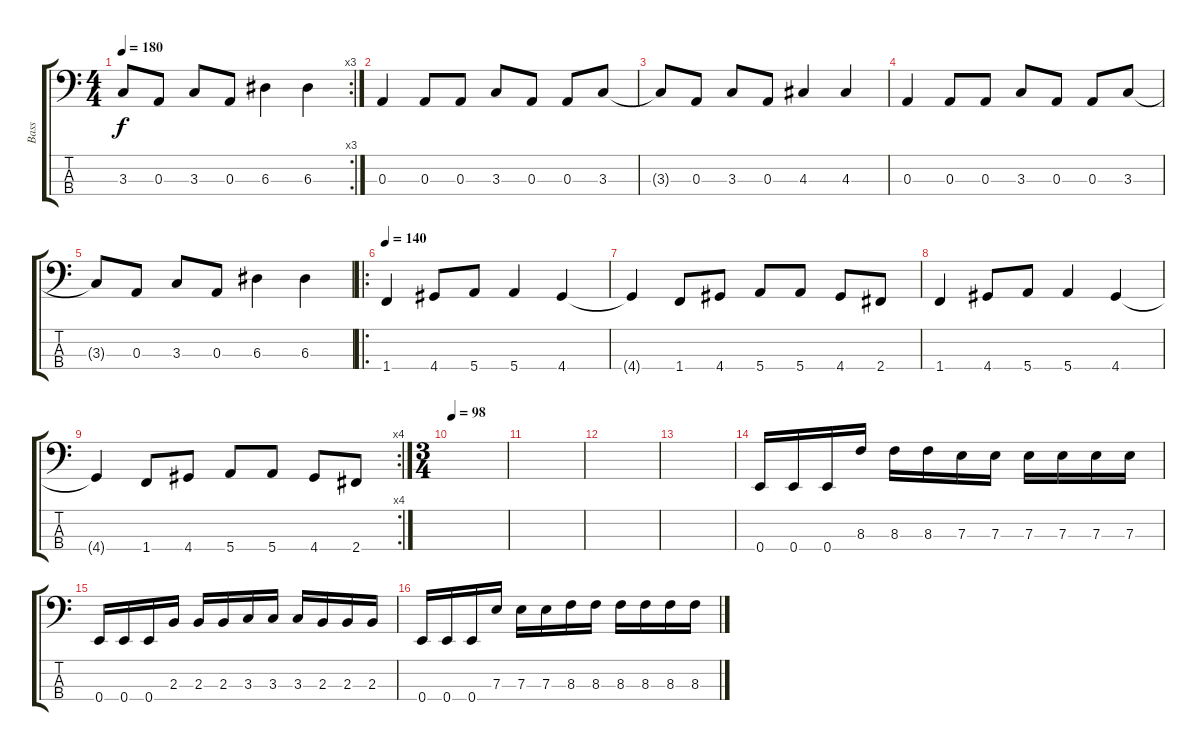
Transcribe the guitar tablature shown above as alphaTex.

\track ("Bass" "Bass") {instrument electricbasspick}
\staff {score tabs}
\tuning (G2 D2 A1 E1) {hide}
\rc 3
\ts (4 4)
\tempo 180
\clef f4
\ks c
3.3{t}.8{dy f} 0.3.8 3.3.8 0.3.8 6.3.4 6.3.4 |
0.3.4 0.3.8 0.3.8 3.3.8 0.3.8 0.3.8 3.3.8 |
3.3{t}.8 0.3.8 3.3.8 0.3.8 4.3.4 4.3.4 |
0.3.4 0.3.8 0.3.8 3.3.8 0.3.8 0.3.8 3.3.8 |
3.3{t}.8 0.3.8 3.3.8 0.3.8 6.3.4 6.3.4 |
\ro
\tempo 140
1.4.4 4.4.8 5.4.8 5.4.4 4.4.4 |
4.4{t}.4 1.4.8 4.4.8 5.4.8 5.4.8 4.4.8 2.4.8 |
1.4.4 4.4.8 5.4.8 5.4.4 4.4.4 |
\rc 4
4.4{t}.4 1.4.8 4.4.8 5.4.8 5.4.8 4.4.8 2.4.8 |
\ts (3 4)
\tempo 98
|
|
|
|
0.4.16 0.4.16 0.4.16 8.3.16 8.3.16 8.3.16 7.3.16 7.3.16 7.3.16 7.3.16 7.3.16 7.3.16 |
0.4.16 0.4.16 0.4.16 2.3.16 2.3.16 2.3.16 3.3.16 3.3.16 3.3.16 2.3.16 2.3.16 2.3.16 |
0.4.16 0.4.16 0.4.16 7.3.16 7.3.16 7.3.16 8.3.16 8.3.16 8.3.16 8.3.16 8.3.16 8.3.16
